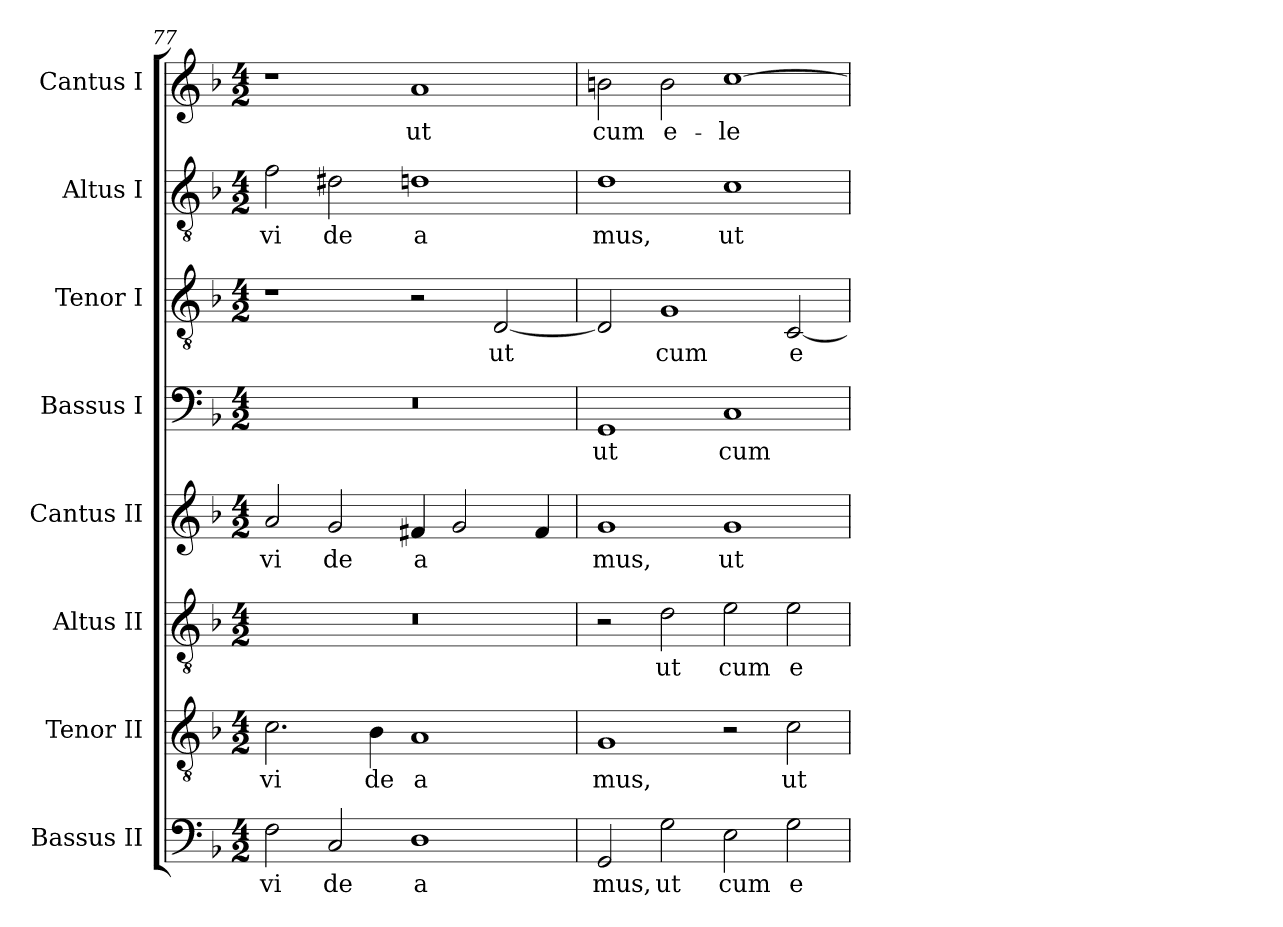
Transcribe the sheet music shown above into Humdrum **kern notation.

**kern	**text	**kern	**text	**kern	**text	**kern	**text	**kern	**text	**kern	**text	**kern	**text	**kern	**text
*part8	*part8	*part7	*part7	*part6	*part6	*part5	*part5	*part4	*part4	*part3	*part3	*part2	*part2	*part1	*part1
*staff8	*staff8	*staff7	*staff7	*staff6	*staff6	*staff5	*staff5	*staff4	*staff4	*staff3	*staff3	*staff2	*staff2	*staff1	*staff1
*I"Bassus II	*	*I"Tenor II	*	*I"Altus II	*	*I"Cantus II	*	*I"Bassus I	*	*I"Tenor I	*	*I"Altus I	*	*I"Cantus I	*
*clefF4	*	*clefGv2	*	*clefGv2	*	*clefG2	*	*clefF4	*	*clefGv2	*	*clefGv2	*	*clefG2	*
*ITrd-3c-5	*	*ITrd-3c-5	*	*ITrd-3c-5	*	*	*	*ITrd-3c-5	*	*ITrd-3c-5	*	*ITrd-3c-5	*	*	*
*k[b-e-]	*	*k[b-e-]	*	*k[b-e-]	*	*k[b-]	*	*k[b-e-]	*	*k[b-e-]	*	*k[b-e-]	*	*k[b-]	*
*B-:	*	*B-:	*	*B-:	*	*F:	*	*B-:	*	*B-:	*	*B-:	*	*F:	*
*M4/2	*	*M4/2	*	*M4/2	*	*M4/2	*	*M4/2	*	*M4/2	*	*M4/2	*	*M4/2	*
=77	=77	=77	=77	=77	=77	=77	=77	=77	=77	=77	=77	=77	=77	=77	=77
!	!LO:LY:b:cj	!	!LO:LY:b:cj	!	!	!	!LO:LY:b:cj	!	!	!	!	!	!LO:LY:b:cj	!	!
2B-\	vi	2.f\	vi	0r	.	2a/	vi	0r	.	1r	.	2b-\	vi	1r	.
!	!LO:LY:b:cj	!	!	!	!	!	!LO:LY:b:cj	!	!	!	!	!	!LO:LY:b:cj	!	!
2F/	de	.	.	.	.	2g/	de	.	.	.	.	2g#X\	de	.	.
!	!	!	!LO:LY:b:cj	!	!	!	!	!	!	!	!	!	!	!	!
.	.	4e-\	de	.	.	.	.	.	.	.	.	.	.	.	.
!	!LO:LY:b:cj	!	!LO:LY:b:cj	!	!	!	!LO:LY:b:cj	!	!	!	!	!	!LO:LY:b:cj	!	!LO:LY:b:cj
1G	a	1d	a	.	.	4f#X/	a	.	.	2r	.	1g	a	1a	ut
.	.	.	.	.	.	2g/	.	.	.	.	.	.	.	.	.
!	!	!	!	!	!	!	!	!	!	!	!LO:LY:b:cj	!	!	!	!
.	.	.	.	.	.	.	.	.	.	[<2G/	ut	.	.	.	.
.	.	.	.	.	.	4f#/	.	.	.	.	.	.	.	.	.
=78	=78	=78	=78	=78	=78	=78	=78	=78	=78	=78	=78	=78	=78	=78	=78
!	!LO:LY:b:cj	!	!LO:LY:b:cj	!	!	!	!LO:LY:b:cj	!	!LO:LY:b:cj	!	!	!	!LO:LY:b:cj	!	!LO:LY:b:cj
2C/	mus,	1c	mus,	2r	.	1g	mus,	1C	ut	2G/]	.	1g	mus,	2bn\	cum
!	!LO:LY:b:cj	!	!	!	!LO:LY:b:cj	!	!	!	!	!	!LO:LY:b:cj	!	!	!	!LO:LY:b:cj
2c\	ut	.	.	2g\	ut	.	.	.	.	1c	cum	.	.	2b\	e-
!	!LO:LY:b:cj	!	!	!	!LO:LY:b:cj	!	!LO:LY:b:cj	!	!LO:LY:b:cj	!	!	!	!LO:LY:b:cj	!	!LO:LY:b:cj
2A\	cum	2r	.	2a\	cum	1g	ut	1F	cum	.	.	1f	ut	[<1cc	-le-
!	!LO:LY:b:cj	!	!LO:LY:b:cj	!	!LO:LY:b:cj	!	!	!	!	!	!LO:LY:b:cj	!	!	!	!
2c\	e	2f\	ut	2a\	e	.	.	.	.	[>2F/	e	.	.	.	.
=	=	=	=	=	=	=	=	=	=	=	=	=	=	=	=
*-	*-	*-	*-	*-	*-	*-	*-	*-	*-	*-	*-	*-	*-	*-	*-
